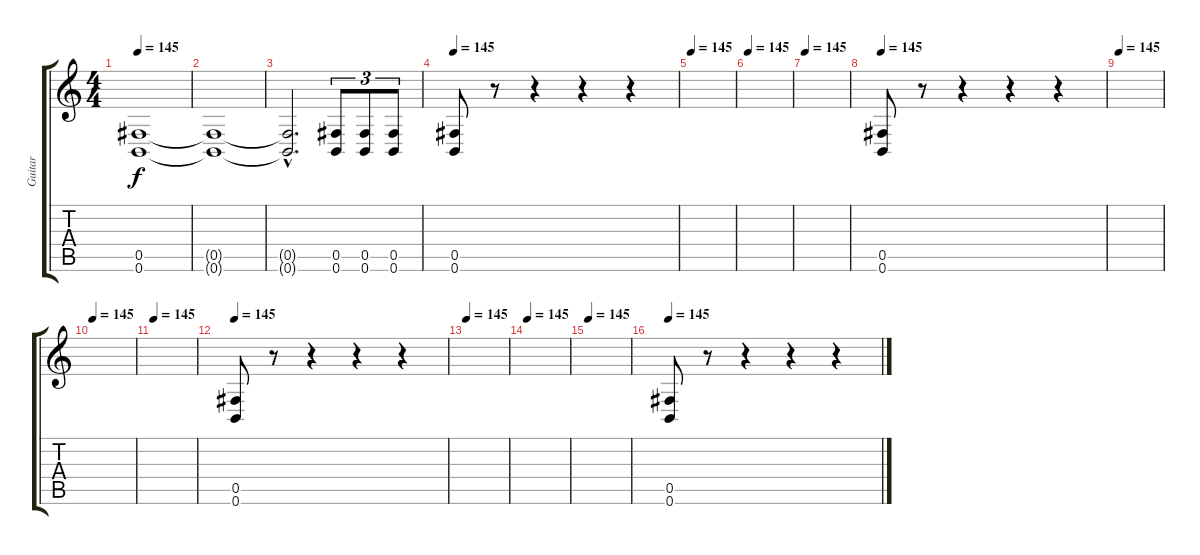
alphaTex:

\track ("Guitar" "Guitar") {instrument distortionguitar}
\staff {score tabs}
\tuning (Db4 Ab3 E3 B2 Gb2 B1) {hide}
\ts (4 4)
\tempo 145
\clef g2
\ks c
(0.5{t} 0.6{t}).1{dy f} |
(0.5{t} 0.6{t}).1 |
(0.5{hac t} 0.6{hac t}).2{d} (0.5 0.6).8{tu (3 2)} (0.5 0.6).8{tu (3 2)} (0.5 0.6).8{tu (3 2)} |
\tempo 145
(0.5 0.6).8 r.8 r.4 r.4 r.4 |
\tempo 145
|
\tempo 145
|
\tempo 145
|
\tempo 145
(0.5 0.6).8 r.8 r.4 r.4 r.4 |
\tempo 145
|
\tempo 145
|
\tempo 145
|
\tempo 145
(0.5 0.6).8 r.8 r.4 r.4 r.4 |
\tempo 145
|
\tempo 145
|
\tempo 145
|
\tempo 145
(0.5 0.6).8 r.8 r.4 r.4 r.4
